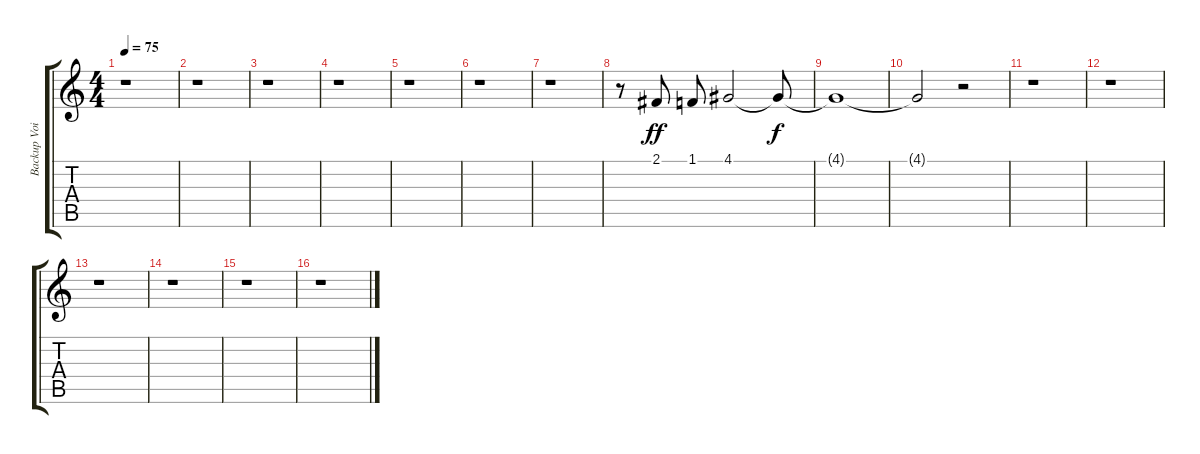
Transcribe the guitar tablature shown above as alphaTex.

\track ("Backup Voice" "Backup Voi") {instrument viola}
\staff {score tabs}
\tuning (E4 B3 G3 D3 A2 E2) {hide}
\ts (4 4)
\tempo 75
\clef g2
\ks c
r.1{dy ff} |
r.1 |
r.1 |
r.1 |
r.1 |
r.1 |
r.1 |
r.8 2.1.8 1.1.8 4.1.2 4.1{t}.8{dy f} |
4.1{t}.1 |
4.1{t}.2 r.2 |
r.1 |
r.1 |
r.1 |
r.1 |
r.1 |
r.1
